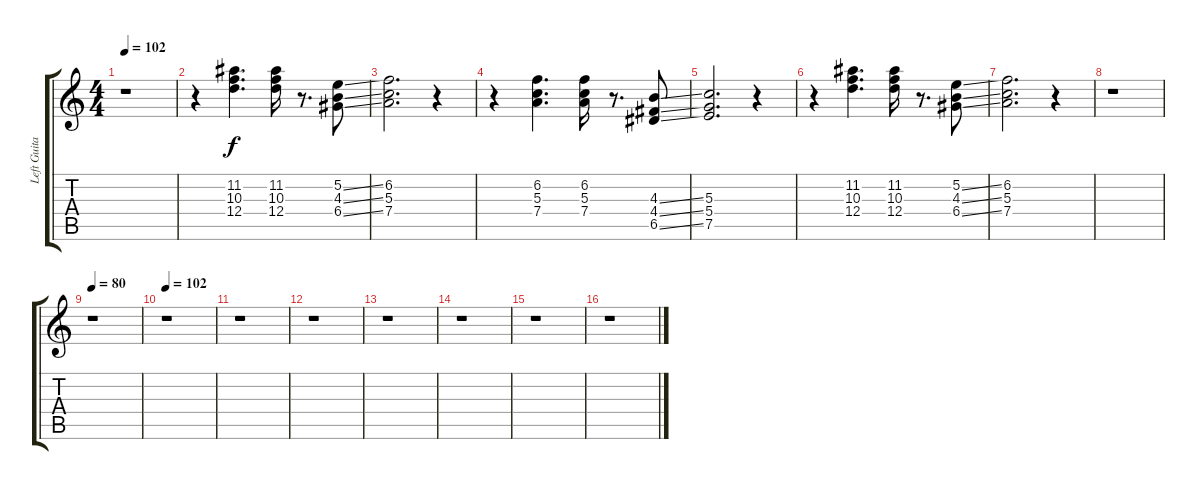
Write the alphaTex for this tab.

\track ("Left Guitar" "Left Guita") {instrument overdrivenguitar}
\staff {score tabs}
\tuning (E4 B3 G3 D3 A2 E2) {hide}
\ts (4 4)
\tempo 102
\clef g2
\ks c
r.1{dy f} |
r.4 (11.2 10.3 12.4).4{d volume 13} (11.2 10.3 12.4).16 r.8{d} (5.2{ss} 4.3{ss} 6.4{ss}).8 |
(6.2 5.3 7.4).2{d} r.4 |
r.4 (6.2 5.3 7.4).4{d} (6.2 5.3 7.4).16 r.8{d} (4.3{ss} 4.4{ss} 6.5{ss}).8 |
(5.3 5.4 7.5).2{d} r.4 |
r.4 (11.2 10.3 12.4).4{d} (11.2 10.3 12.4).16 r.8{d} (5.2{ss} 4.3{ss} 6.4{ss}).8 |
(6.2 5.3 7.4).2{d} r.4 |
r.1 |
\tempo 80
r.1 |
\tempo 102
r.1 |
r.1 |
r.1 |
r.1 |
r.1 |
r.1 |
r.1
